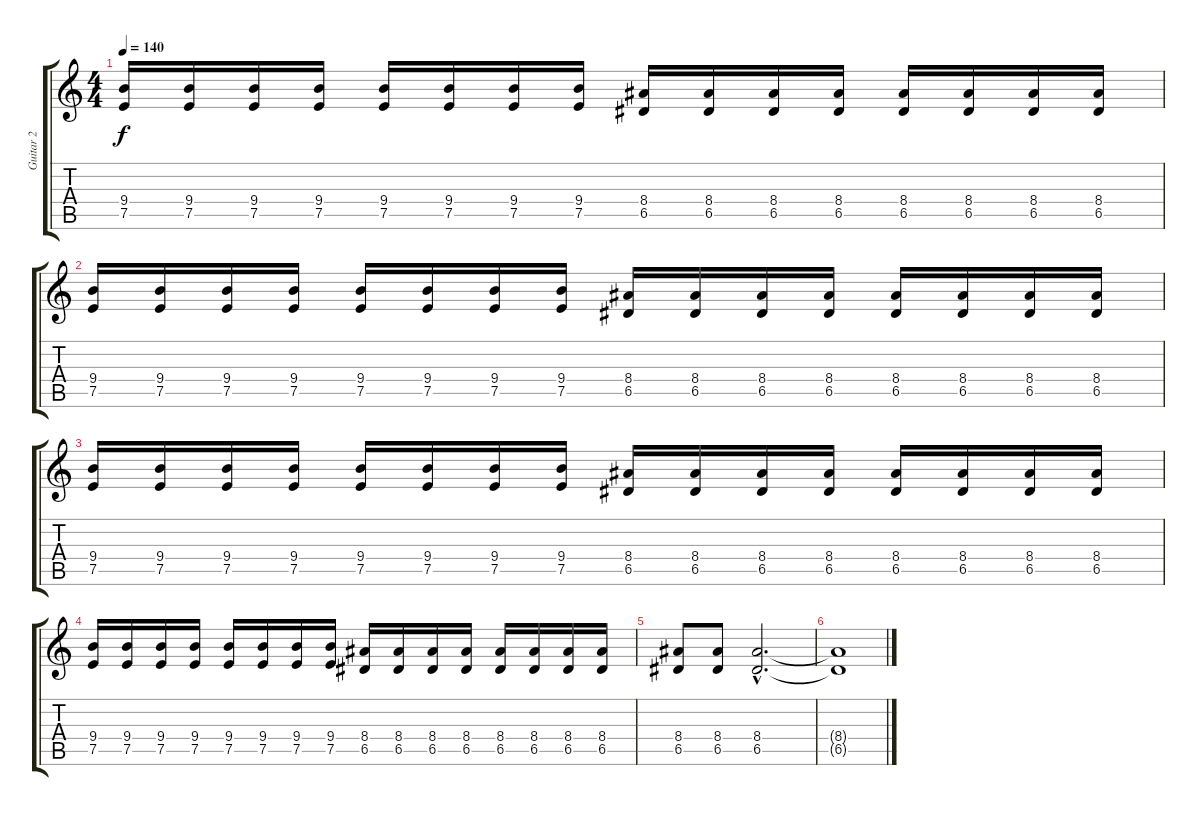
\track ("Guitar 2" "Guitar 2") {instrument distortionguitar}
\staff {score tabs}
\tuning (E4 B3 G3 D3 A2 E2) {hide}
\ts (4 4)
\tempo 140
\clef g2
\ks c
(9.4 7.5).16{dy f} (9.4 7.5).16 (9.4 7.5).16 (9.4 7.5).16 (9.4 7.5).16 (9.4 7.5).16 (9.4 7.5).16 (9.4 7.5).16 (8.4 6.5).16 (8.4 6.5).16 (8.4 6.5).16 (8.4 6.5).16 (8.4 6.5).16 (8.4 6.5).16 (8.4 6.5).16 (8.4 6.5).16 |
(9.4 7.5).16 (9.4 7.5).16 (9.4 7.5).16 (9.4 7.5).16 (9.4 7.5).16 (9.4 7.5).16 (9.4 7.5).16 (9.4 7.5).16 (8.4 6.5).16 (8.4 6.5).16 (8.4 6.5).16 (8.4 6.5).16 (8.4 6.5).16 (8.4 6.5).16 (8.4 6.5).16 (8.4 6.5).16 |
(9.4 7.5).16 (9.4 7.5).16 (9.4 7.5).16 (9.4 7.5).16 (9.4 7.5).16 (9.4 7.5).16 (9.4 7.5).16 (9.4 7.5).16 (8.4 6.5).16 (8.4 6.5).16 (8.4 6.5).16 (8.4 6.5).16 (8.4 6.5).16 (8.4 6.5).16 (8.4 6.5).16 (8.4 6.5).16 |
(9.4 7.5).16 (9.4 7.5).16 (9.4 7.5).16 (9.4 7.5).16 (9.4 7.5).16 (9.4 7.5).16 (9.4 7.5).16 (9.4 7.5).16 (8.4 6.5).16 (8.4 6.5).16 (8.4 6.5).16 (8.4 6.5).16 (8.4 6.5).16 (8.4 6.5).16 (8.4 6.5).16 (8.4 6.5).16 |
(8.4 6.5).8 (8.4 6.5).8 (8.4{hac} 6.5{hac}).2{d} |
(8.4{t} 6.5{t}).1
